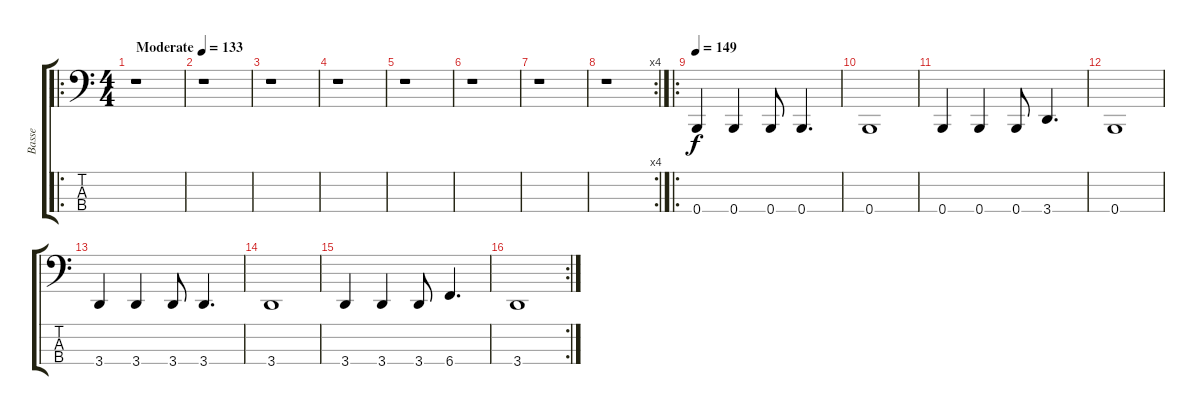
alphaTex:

\track ("Basse" "Basse") {instrument electricbassfinger}
\staff {score tabs}
\tuning (D2 A1 E1 B0) {hide}
\ro
\ts (4 4)
\tempo (133 "Moderate")
\clef f4
\ks c
r.1{dy f instrument electricbassfinger} |
r.1 |
r.1 |
r.1 |
r.1 |
r.1 |
r.1 |
\rc 4
r.1 |
\ro
\tempo 149
0.4.4 0.4.4 0.4.8 0.4.4{d} |
0.4.1 |
0.4.4 0.4.4 0.4.8 3.4.4{d} |
0.4.1 |
3.4.4 3.4.4 3.4.8 3.4.4{d} |
3.4.1 |
3.4.4 3.4.4 3.4.8 6.4.4{d} |
\rc 2
3.4.1
